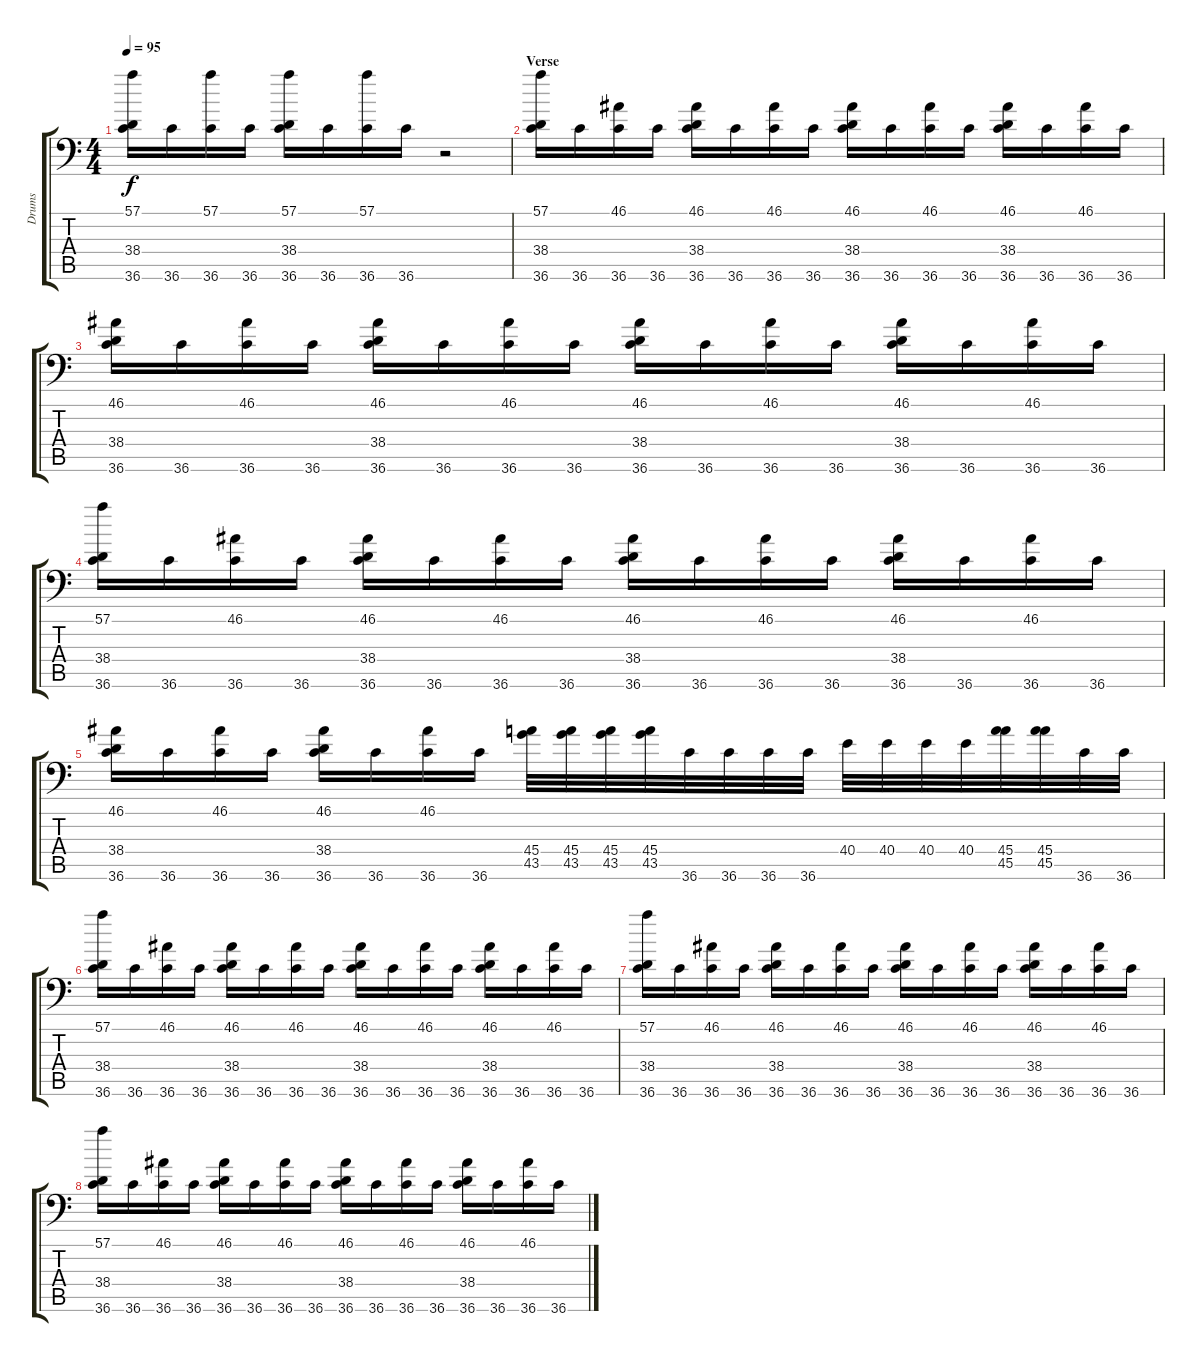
\track ("Drums" "Drums") {instrument acousticgrandpiano}
\staff {score tabs}
\tuning (C-1 C-1 C-1 C-1 C-1 C-1) {hide}
\ts (4 4)
\tempo 95
\clef f4
\ks c
(57.1 38.4 36.6).16{dy f} 36.6.16 (57.1 36.6).16 36.6.16 (57.1 38.4 36.6).16 36.6.16 (57.1 36.6).16 36.6.16 r.2 |
\section ("" "Verse")
(57.1 38.4 36.6).16 36.6.16 (46.1 36.6).16 36.6.16 (46.1 38.4 36.6).16 36.6.16 (46.1 36.6).16 36.6.16 (46.1 38.4 36.6).16 36.6.16 (46.1 36.6).16 36.6.16 (46.1 38.4 36.6).16 36.6.16 (46.1 36.6).16 36.6.16 |
(46.1 38.4 36.6).16 36.6.16 (46.1 36.6).16 36.6.16 (46.1 38.4 36.6).16 36.6.16 (46.1 36.6).16 36.6.16 (46.1 38.4 36.6).16 36.6.16 (46.1 36.6).16 36.6.16 (46.1 38.4 36.6).16 36.6.16 (46.1 36.6).16 36.6.16 |
(57.1 38.4 36.6).16 36.6.16 (46.1 36.6).16 36.6.16 (46.1 38.4 36.6).16 36.6.16 (46.1 36.6).16 36.6.16 (46.1 38.4 36.6).16 36.6.16 (46.1 36.6).16 36.6.16 (46.1 38.4 36.6).16 36.6.16 (46.1 36.6).16 36.6.16 |
(46.1 38.4 36.6).16 36.6.16 (46.1 36.6).16 36.6.16 (46.1 38.4 36.6).16 36.6.16 (46.1 36.6).16 36.6.16 (45.4 43.5).32 (45.4 43.5).32 (45.4 43.5).32 (45.4 43.5).32 36.6.32 36.6.32 36.6.32 36.6.32 40.4.32 40.4.32 40.4.32 40.4.32 (45.4 45.5).32 (45.4 45.5).32 36.6.32 36.6.32 |
(57.1 38.4 36.6).16 36.6.16 (46.1 36.6).16 36.6.16 (46.1 38.4 36.6).16 36.6.16 (46.1 36.6).16 36.6.16 (46.1 38.4 36.6).16 36.6.16 (46.1 36.6).16 36.6.16 (46.1 38.4 36.6).16 36.6.16 (46.1 36.6).16 36.6.16 |
(57.1 38.4 36.6).16 36.6.16 (46.1 36.6).16 36.6.16 (46.1 38.4 36.6).16 36.6.16 (46.1 36.6).16 36.6.16 (46.1 38.4 36.6).16 36.6.16 (46.1 36.6).16 36.6.16 (46.1 38.4 36.6).16 36.6.16 (46.1 36.6).16 36.6.16 |
(57.1 38.4 36.6).16 36.6.16 (46.1 36.6).16 36.6.16 (46.1 38.4 36.6).16 36.6.16 (46.1 36.6).16 36.6.16 (46.1 38.4 36.6).16 36.6.16 (46.1 36.6).16 36.6.16 (46.1 38.4 36.6).16 36.6.16 (46.1 36.6).16 36.6.16
